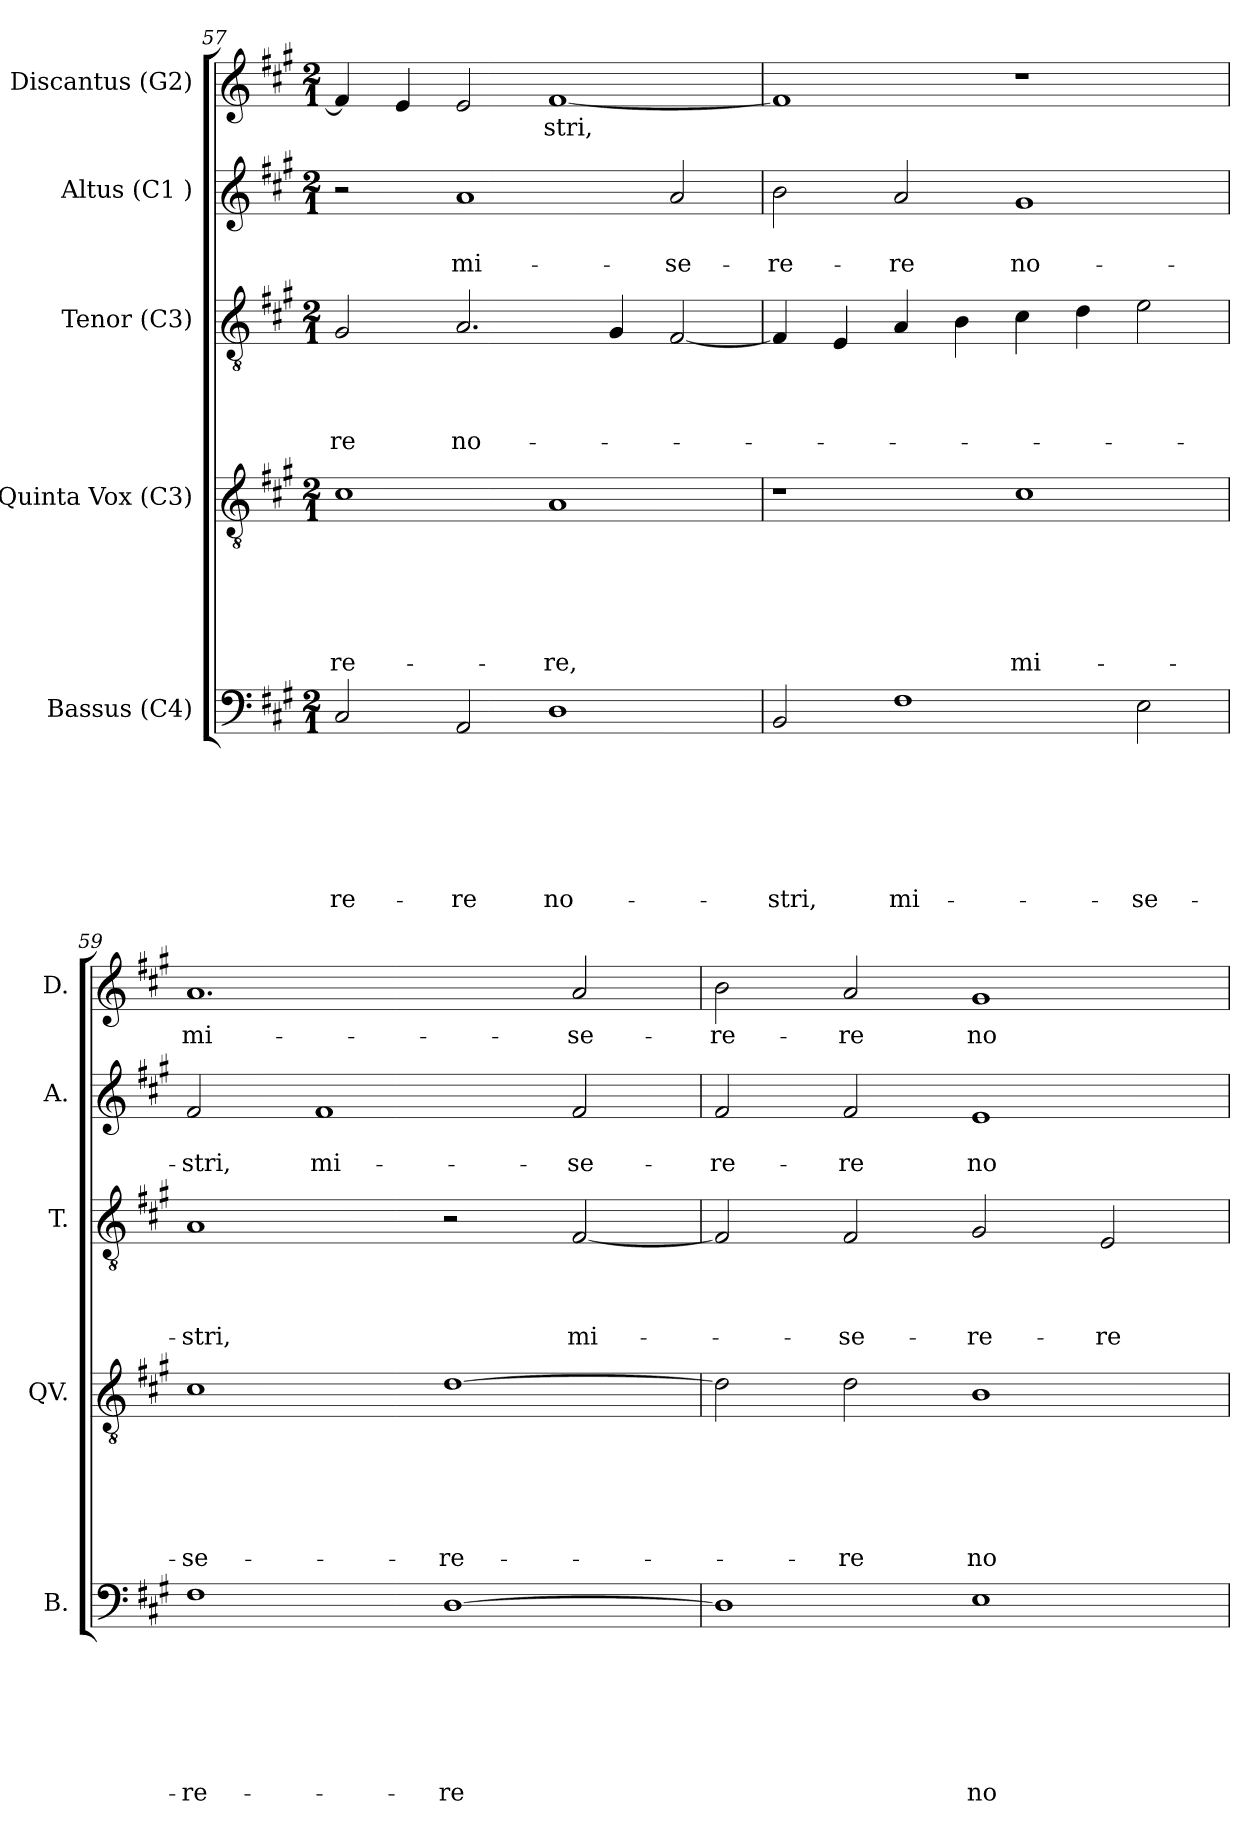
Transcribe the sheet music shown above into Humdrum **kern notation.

**kern	**text	**text	**text	**text	**text	**text	**text	**kern	**text	**text	**text	**text	**text	**text	**kern	**text	**text	**text	**text	**kern	**text	**text	**kern	**text
*part5	*part5	*part5	*part5	*part5	*part5	*part5	*part5	*part4	*part4	*part4	*part4	*part4	*part4	*part4	*part3	*part3	*part3	*part3	*part3	*part2	*part2	*part2	*part1	*part1
*staff5	*staff5	*staff5	*staff5	*staff5	*staff5	*staff5	*staff5	*staff4	*staff4	*staff4	*staff4	*staff4	*staff4	*staff4	*staff3	*staff3	*staff3	*staff3	*staff3	*staff2	*staff2	*staff2	*staff1	*staff1
*I"Bassus (C4)	*	*	*	*	*	*	*	*I"Quinta Vox (C3)	*	*	*	*	*	*	*I"Tenor (C3)	*	*	*	*	*I"Altus (C1 )	*	*	*I"Discantus (G2)	*
*I'B.	*	*	*	*	*	*	*	*I'QV.	*	*	*	*	*	*	*I'T.	*	*	*	*	*I'A.	*	*	*I'D.	*
*clefF4	*	*	*	*	*	*	*	*clefGv2	*	*	*	*	*	*	*clefGv2	*	*	*	*	*clefG2	*	*	*clefG2	*
*k[f#c#g#]	*	*	*	*	*	*	*	*k[f#c#g#]	*	*	*	*	*	*	*k[f#c#g#]	*	*	*	*	*k[f#c#g#]	*	*	*k[f#c#g#]	*
*A:	*	*	*	*	*	*	*	*A:	*	*	*	*	*	*	*A:	*	*	*	*	*A:	*	*	*A:	*
*M2/1	*	*	*	*	*	*	*	*M2/1	*	*	*	*	*	*	*M2/1	*	*	*	*	*M2/1	*	*	*M2/1	*
=57	=57	=57	=57	=57	=57	=57	=57	=57	=57	=57	=57	=57	=57	=57	=57	=57	=57	=57	=57	=57	=57	=57	=57	=57
!	!	!	!	!	!	!	!LO:LY:b	!	!	!	!	!	!	!LO:LY:b	!	!	!	!	!LO:LY:b	!	!	!	!	!
2C#/	.	.	.	.	.	.	-re-	1c#	.	.	.	.	.	-re-	2G#/	.	.	.	-re	2r	.	.	4f#/]	.
.	.	.	.	.	.	.	.	.	.	.	.	.	.	.	.	.	.	.	.	.	.	.	4e/	.
!	!	!	!	!	!	!	!LO:LY:b	!	!	!	!	!	!	!	!	!	!	!	!LO:LY:b	!	!	!LO:LY:b	!	!
2AA/	.	.	.	.	.	.	-re	.	.	.	.	.	.	.	2.A/	.	.	.	no-	1a	.	-mi-	2e/	.
!	!	!	!	!	!	!	!LO:LY:b	!	!	!	!	!	!	!LO:LY:b	!	!	!	!	!	!	!	!	!	!LO:LY:b
1D	.	.	.	.	.	.	no-	1A	.	.	.	.	.	-re,	.	.	.	.	.	.	.	.	[<1f#	-stri,
.	.	.	.	.	.	.	.	.	.	.	.	.	.	.	4G#/	.	.	.	.	.	.	.	.	.
!	!	!	!	!	!	!	!	!	!	!	!	!	!	!	!	!	!	!	!	!	!	!LO:LY:b	!	!
.	.	.	.	.	.	.	.	.	.	.	.	.	.	.	[<2F#/	.	.	.	.	2a/	.	-se-	.	.
!!LO:LB:g=z
=58	=58	=58	=58	=58	=58	=58	=58	=58	=58	=58	=58	=58	=58	=58	=58	=58	=58	=58	=58	=58	=58	=58	=58	=58
!	!	!	!	!	!	!	!LO:LY:b	!	!	!	!	!	!	!	!	!	!	!	!	!	!	!LO:LY:b	!	!
2BB/	.	.	.	.	.	.	-stri,	1r	.	.	.	.	.	.	4F#/]	.	.	.	.	2b\	.	-re-	1f#]	.
.	.	.	.	.	.	.	.	.	.	.	.	.	.	.	4E/	.	.	.	.	.	.	.	.	.
!	!	!	!	!	!	!	!LO:LY:b	!	!	!	!	!	!	!	!	!	!	!	!	!	!	!LO:LY:b	!	!
1F#	.	.	.	.	.	.	mi-	.	.	.	.	.	.	.	4A/	.	.	.	.	2a/	.	-re	.	.
.	.	.	.	.	.	.	.	.	.	.	.	.	.	.	4B\	.	.	.	.	.	.	.	.	.
!	!	!	!	!	!	!	!	!	!	!	!	!	!	!LO:LY:b	!	!	!	!	!	!	!	!LO:LY:b	!	!
.	.	.	.	.	.	.	.	1c#	.	.	.	.	.	mi-	4c#\	.	.	.	.	1g#	.	no-	1r	.
.	.	.	.	.	.	.	.	.	.	.	.	.	.	.	4d\	.	.	.	.	.	.	.	.	.
!	!	!	!	!	!	!	!LO:LY:b	!	!	!	!	!	!	!	!	!	!	!	!	!	!	!	!	!
2E\	.	.	.	.	.	.	-se-	.	.	.	.	.	.	.	2e\	.	.	.	.	.	.	.	.	.
=59	=59	=59	=59	=59	=59	=59	=59	=59	=59	=59	=59	=59	=59	=59	=59	=59	=59	=59	=59	=59	=59	=59	=59	=59
!	!	!	!	!	!	!	!LO:LY:b	!	!	!	!	!	!	!LO:LY:b	!	!	!	!	!LO:LY:b	!	!	!LO:LY:b	!	!LO:LY:b
1F#	.	.	.	.	.	.	-re-	1c#	.	.	.	.	.	-se-	1A	.	.	.	-stri,	2f#/	.	-stri,	1.a	mi-
!	!	!	!	!	!	!	!	!	!	!	!	!	!	!	!	!	!	!	!	!	!	!LO:LY:b	!	!
.	.	.	.	.	.	.	.	.	.	.	.	.	.	.	.	.	.	.	.	1f#	.	mi-	.	.
!	!	!	!	!	!	!	!LO:LY:b	!	!	!	!	!	!	!LO:LY:b	!	!	!	!	!	!	!	!	!	!
[>1D	.	.	.	.	.	.	-re	[>1d	.	.	.	.	.	-re-	2r	.	.	.	.	.	.	.	.	.
!	!	!	!	!	!	!	!	!	!	!	!	!	!	!	!	!	!	!	!LO:LY:b	!	!	!LO:LY:b	!	!LO:LY:b
.	.	.	.	.	.	.	.	.	.	.	.	.	.	.	[<2F#/	.	.	.	mi-	2f#/	.	-se-	2a/	-se-
=60	=60	=60	=60	=60	=60	=60	=60	=60	=60	=60	=60	=60	=60	=60	=60	=60	=60	=60	=60	=60	=60	=60	=60	=60
!	!	!	!	!	!	!	!	!	!	!	!	!	!	!	!	!	!	!	!	!	!	!LO:LY:b	!	!LO:LY:b
1D]	.	.	.	.	.	.	.	2d\]	.	.	.	.	.	.	2F#/]	.	.	.	.	2f#/	.	-re-	2b\	-re-
!	!	!	!	!	!	!	!	!	!	!	!	!	!	!LO:LY:b	!	!	!	!	!LO:LY:b	!	!	!LO:LY:b	!	!LO:LY:b
.	.	.	.	.	.	.	.	2d\	.	.	.	.	.	-re	2F#/	.	.	.	-se-	2f#/	.	-re	2a/	-re
!	!	!	!	!	!	!	!LO:LY:b	!	!	!	!	!	!	!LO:LY:b	!	!	!	!	!LO:LY:b	!	!	!LO:LY:b	!	!LO:LY:b
1E	.	.	.	.	.	.	no-	1B	.	.	.	.	.	no-	2G#/	.	.	.	-re-	1e	.	no-	1g#	no-
!	!	!	!	!	!	!	!	!	!	!	!	!	!	!	!	!	!	!	!LO:LY:b	!	!	!	!	!
.	.	.	.	.	.	.	.	.	.	.	.	.	.	.	2E/	.	.	.	-re	.	.	.	.	.
=	=	=	=	=	=	=	=	=	=	=	=	=	=	=	=	=	=	=	=	=	=	=	=	=
*-	*-	*-	*-	*-	*-	*-	*-	*-	*-	*-	*-	*-	*-	*-	*-	*-	*-	*-	*-	*-	*-	*-	*-	*-
